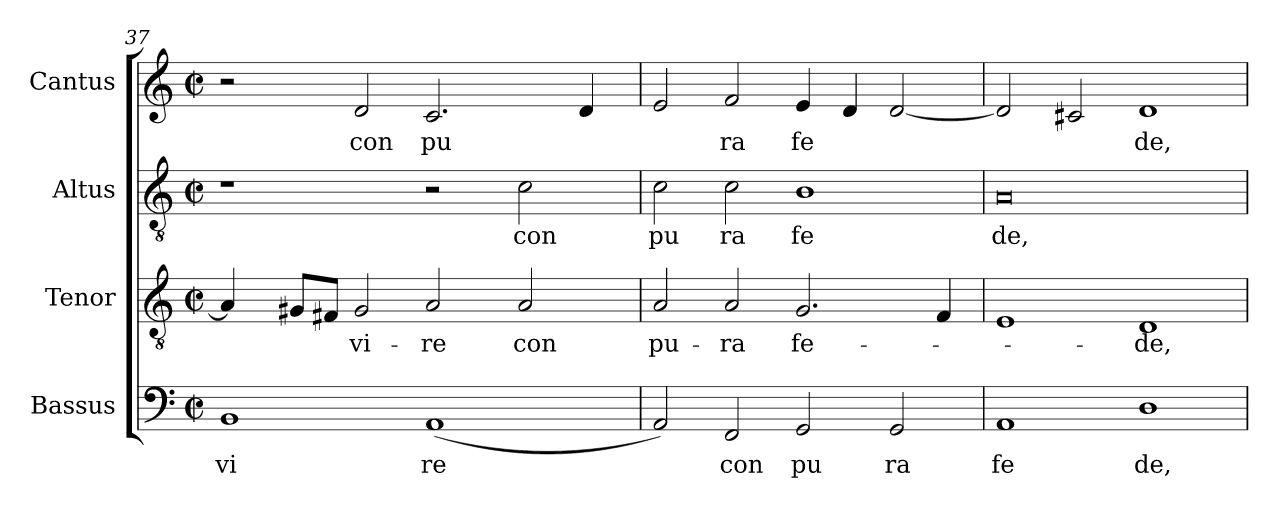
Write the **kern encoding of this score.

**kern	**text	**kern	**text	**kern	**text	**kern	**text
*part4	*part4	*part3	*part3	*part2	*part2	*part1	*part1
*staff4	*staff4	*staff3	*staff3	*staff2	*staff2	*staff1	*staff1
*I"Bassus	*	*I"Tenor	*	*I"Altus	*	*I"Cantus	*
!!LO:LB:g=z
*clefF4	*	*clefGv2	*	*clefGv2	*	*clefG2	*
*M2/2	*	*M2/2	*	*M2/2	*	*M2/2	*
*met(c|)	*	*met(c|)	*	*met(c|)	*	*met(c|)	*
=37	=37	=37	=37	=37	=37	=37	=37
!	!LO:LY:b:cj	!	!	!	!	!	!
*	*	*^	*	*	*	*	*
1BB	vi	4A/]	8ryy	.	1r	.	2r	.
.	.	.	32ryy	.	.	.	.	.
.	.	.	1ryy	.	.	.	.	.
.	.	8G#/L	.	.	.	.	.	.
.	.	8F#/J	.	.	.	.	.	.
!	!	!	!	!LO:LY:b:cj	!	!	!	!LO:LY:b:cj
.	.	2G#/	.	vi-	.	.	2d/	con
!	!LO:LY:b:cj	!	!	!LO:LY:b:cj	!	!	!	!LO:LY:b
(<1AA	re	2A/	.	-re	2r	.	2.c/	pu
.	.	.	2ryy	.	.	.	.	.
!	!	!	!	!LO:LY:b:cj	!	!LO:LY:b:cj	!	!
.	.	2A/	.	con	2c\	con	.	.
.	.	.	4ryy	.	.	.	.	.
.	.	.	.	.	.	.	4d/	.
.	.	.	16.ryy	.	.	.	.	.
=38	=38	=38	=38	=38	=38	=38	=38	=38
!	!	!	!	!LO:LY:b:cj	!	!LO:LY:b:cj	!	!
*	*	*v	*v	*	*	*	*	*
2AA/)	.	2A/	pu-	2c\	pu	2e/	.
!	!LO:LY:b:cj	!	!LO:LY:b:cj	!	!LO:LY:b:cj	!	!LO:LY:b:cj
2FF/	con	2A/	-ra	2c\	ra	2f/	ra
!	!LO:LY:b:cj	!	!LO:LY:b:cj	!	!LO:LY:b:cj	!	!LO:LY:b:cj
2GG/	pu	2.G/	fe-	1B	fe	4e/	fe
.	.	.	.	.	.	4d/	.
!	!LO:LY:b:cj	!	!	!	!	!	!
2GG/	ra	.	.	.	.	[<2d/	.
.	.	4F/	.	.	.	.	.
=39	=39	=39	=39	=39	=39	=39	=39
!	!LO:LY:b:cj	!	!	!	!LO:LY:b:cj	!	!
1AA	fe	1E	.	0A	de,	2d/]	.
.	.	.	.	.	.	2c#/	.
!	!LO:LY:b:cj	!	!LO:LY:b:cj	!	!	!	!LO:LY:b:cj
1D	de,	1D	-de,	.	.	1d	de,
=	=	=	=	=	=	=	=
*-	*-	*-	*-	*-	*-	*-	*-
